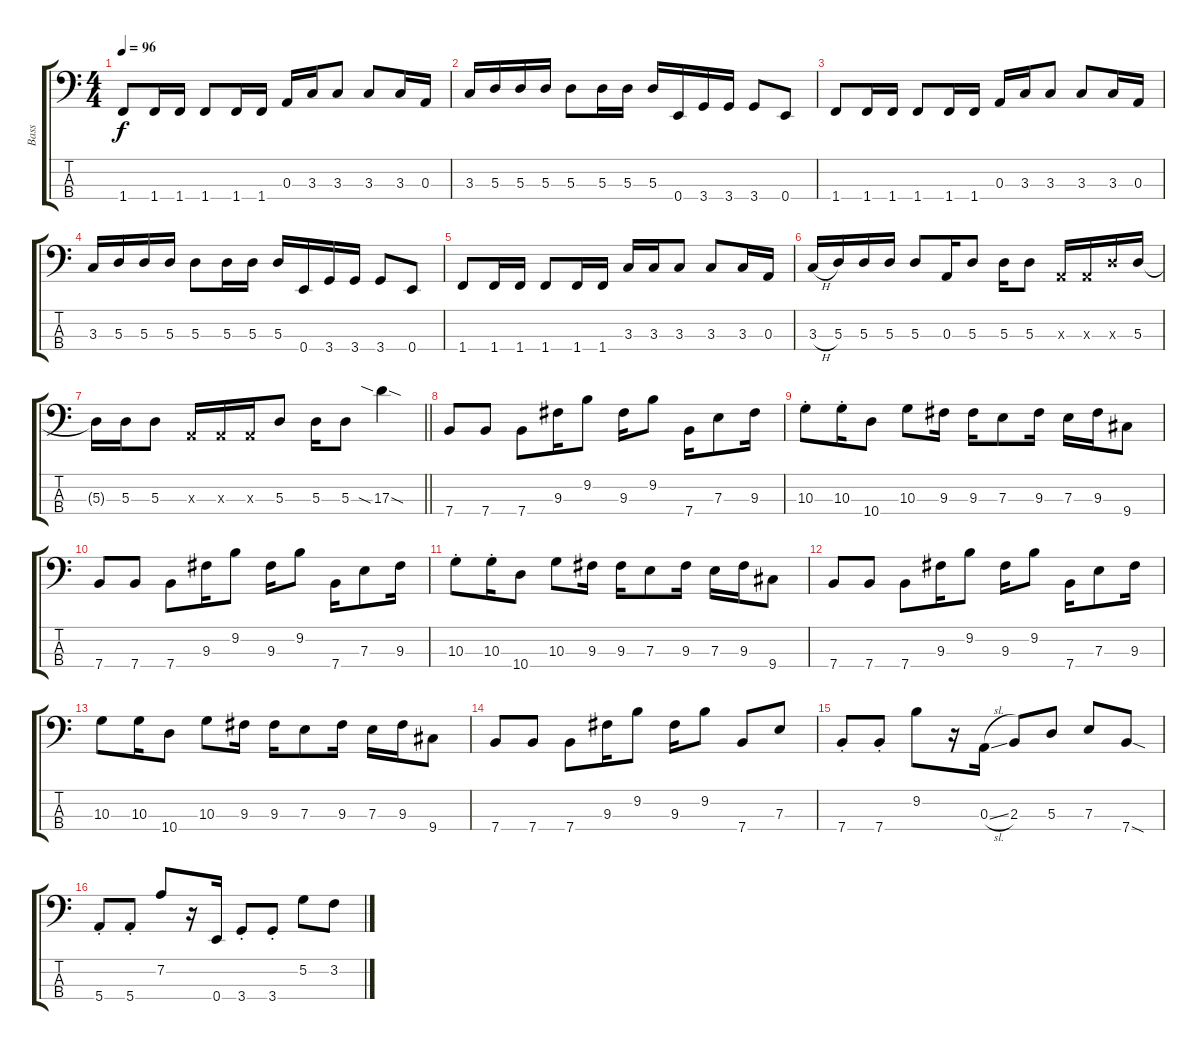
\track ("Bass" "Bass") {solo instrument electricbassfinger}
\staff {score tabs}
\tuning (G2 D2 A1 E1) {hide}
\ts (4 4)
\tempo 96
\clef f4
\ks c
1.4.8{dy f} 1.4.16 1.4.16 1.4.8 1.4.16 1.4.16 0.3.16 3.3.16 3.3.8 3.3.8 3.3.16 0.3.16 |
3.3.16 5.3.16 5.3.16 5.3.16 5.3.8 5.3.16 5.3.16 5.3.16 0.4.16 3.4.16 3.4.16 3.4.8 0.4.8 |
1.4.8 1.4.16 1.4.16 1.4.8 1.4.16 1.4.16 0.3.16 3.3.16 3.3.8 3.3.8 3.3.16 0.3.16 |
3.3.16 5.3.16 5.3.16 5.3.16 5.3.8 5.3.16 5.3.16 5.3.16 0.4.16 3.4.16 3.4.16 3.4.8 0.4.8 |
1.4.8 1.4.16 1.4.16 1.4.8 1.4.16 1.4.16 3.3.16 3.3.16 3.3.8 3.3.8 3.3.16 0.3.16 |
3.3{h}.16 5.3.16 5.3.16 5.3.16 5.3.8 0.3.16 5.3.8 5.3.16 5.3.8 0.3{x}.16 0.3{x}.16 5.3{x}.16 5.3.16 |
\barLineRight lightlight
5.3{t}.16 5.3.16 5.3.8 0.3{x}.16 0.3{x}.16 0.3{x}.16 5.3.8 5.3.16 5.3.8 17.3{sia sod}.4 |
7.4.8 7.4.8 7.4.8 9.3.16 9.2.8 9.3.16 9.2.8 7.4.16 7.3.8 9.3.16 |
10.3{st}.8 10.3{st}.16 10.4.8 10.3.8 9.3.16 9.3.16 7.3.8 9.3.16 7.3.16 9.3.16 9.4.8 |
7.4.8 7.4.8 7.4.8 9.3.16 9.2.8 9.3.16 9.2.8 7.4.16 7.3.8 9.3.16 |
10.3{st}.8 10.3{st}.16 10.4.8 10.3.8 9.3.16 9.3.16 7.3.8 9.3.16 7.3.16 9.3.16 9.4.8 |
7.4.8 7.4.8 7.4.8 9.3.16 9.2.8 9.3.16 9.2.8 7.4.16 7.3.8 9.3.16 |
10.3.8 10.3.16 10.4.8 10.3.8 9.3.16 9.3.16 7.3.8 9.3.16 7.3.16 9.3.16 9.4.8 |
7.4.8 7.4.8 7.4.8 9.3.16 9.2.8 9.3.16 9.2.8 7.4.8 7.3.8 |
7.4{st}.8 7.4{st}.8 9.2.8 r.16 0.3{sl}.16 2.3.8 5.3.8 7.3.8 7.4{sod}.8 |
5.4{st}.8 5.4{st}.8 7.2.8 r.16 0.4.16 3.4{st}.8 3.4{st}.8 5.2.8 3.2.8
